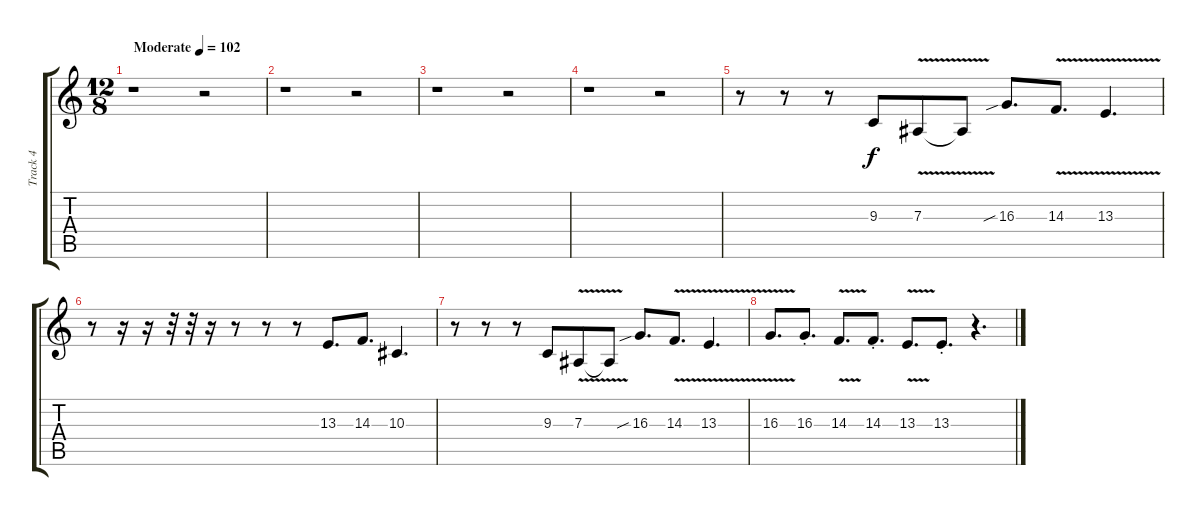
\track ("Track 4" "Track 4") {instrument shamisen}
\staff {score tabs}
\tuning (C4 G3 Eb3 Bb2 F2 C2) {hide}
\ts (12 8)
\tempo (102 "Moderate")
\clef g2
\ks c
r.1{dy f instrument shamisen} r.2 |
r.1 r.2 |
r.1 r.2 |
r.1 r.2 |
r.8 r.8 r.8 9.3.8 7.3{v}.8 7.3{t}.8 16.3{sib}.8{d} 14.3{v}.8{d} 13.3{v}.4{d} |
r.8 r.16 r.16 r.32 r.32 r.16 r.8 r.8 r.8 13.3.8{d} 14.3.8{d} 10.3.4{d} |
r.8 r.8 r.8 9.3.8 7.3{v}.8 7.3{t}.8 16.3{sib}.8{d} 14.3{v}.8{d} 13.3{v}.4{d} |
16.3{v}.8{d} 16.3{st}.8{d} 14.3{v}.8{d} 14.3{st}.8{d} 13.3{v}.8{d} 13.3{st}.8{d} r.4{d}
